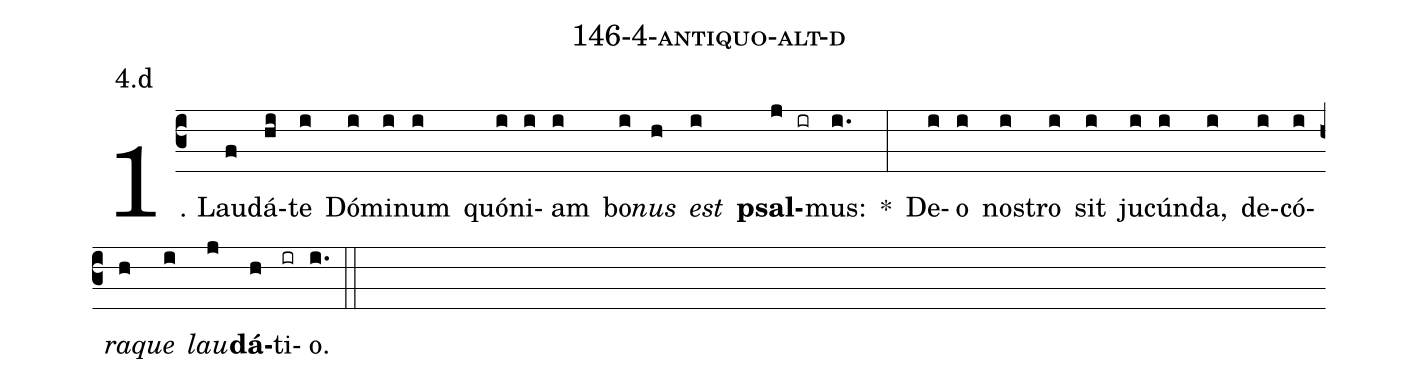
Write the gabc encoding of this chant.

name: 146-4-antiquo-alt-d;
annotation: 4.d;
%%
(c3)1. Lau(f)dá(hi)te(i) Dó(i)mi(i)num(i) quón(i)i(i)am(i) bo(i)<i>nus</i>(h) <i>est</i>(i) <b>psal</b>(j ir)mus:(i.) *(:) De(i)o(i) nos(i)tro(i) sit(i) ju(i)cún(i)da,(i) de(i)có(i)<i>ra</i>(h)<i>que</i>(i) <i>lau</i>(j)<b>dá</b>(h)ti(ir)o.(i.) (::)
